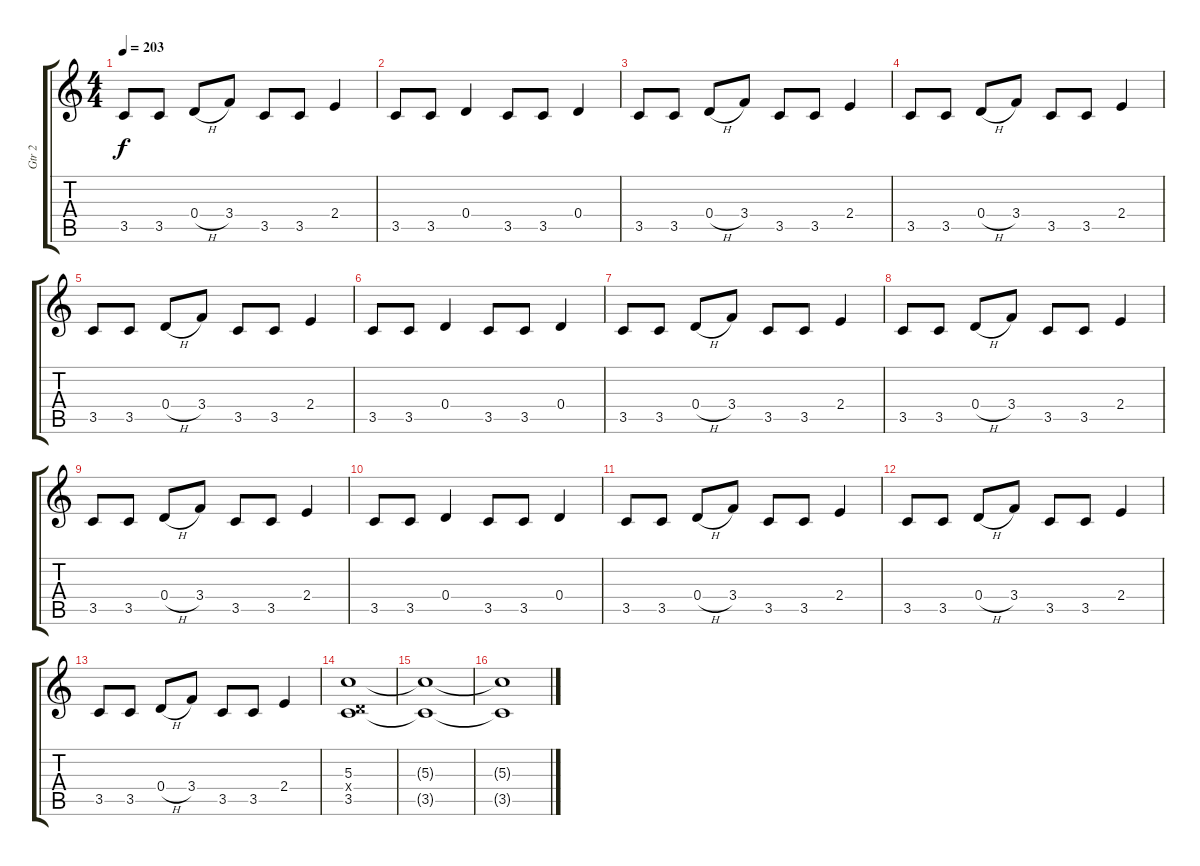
\track ("Gtr 2" "Gtr 2") {instrument distortionguitar}
\staff {score tabs}
\tuning (E4 B3 G3 D3 A2 E2) {hide}
\ts (4 4)
\tempo 203
\clef g2
\ks c
3.5.8{dy f instrument electricguitarmuted} 3.5.8 0.4{h}.8{instrument distortionguitar} 3.4.8 3.5.8{instrument electricguitarmuted} 3.5.8 2.4.4{instrument distortionguitar} |
3.5.8{instrument electricguitarmuted} 3.5.8 0.4.4{instrument distortionguitar} 3.5.8{instrument electricguitarmuted} 3.5.8 0.4.4{instrument distortionguitar} |
3.5.8{instrument electricguitarmuted} 3.5.8 0.4{h}.8{instrument distortionguitar} 3.4.8 3.5.8{instrument electricguitarmuted} 3.5.8 2.4.4{instrument distortionguitar} |
3.5.8{instrument electricguitarmuted} 3.5.8 0.4{h}.8{instrument distortionguitar} 3.4.8 3.5.8{instrument electricguitarmuted} 3.5.8 2.4.4{instrument distortionguitar} |
3.5.8{instrument electricguitarmuted} 3.5.8 0.4{h}.8{instrument distortionguitar} 3.4.8 3.5.8{instrument electricguitarmuted} 3.5.8 2.4.4{instrument distortionguitar} |
3.5.8{instrument electricguitarmuted} 3.5.8 0.4.4{instrument distortionguitar} 3.5.8{instrument electricguitarmuted} 3.5.8 0.4.4{instrument distortionguitar} |
3.5.8{instrument electricguitarmuted} 3.5.8 0.4{h}.8{instrument distortionguitar} 3.4.8 3.5.8{instrument electricguitarmuted} 3.5.8 2.4.4{instrument distortionguitar} |
3.5.8{instrument electricguitarmuted} 3.5.8 0.4{h}.8{instrument distortionguitar} 3.4.8 3.5.8{instrument electricguitarmuted} 3.5.8 2.4.4{instrument distortionguitar} |
3.5.8{instrument electricguitarmuted} 3.5.8 0.4{h}.8{instrument distortionguitar} 3.4.8 3.5.8{instrument electricguitarmuted} 3.5.8 2.4.4{instrument distortionguitar} |
3.5.8{instrument electricguitarmuted} 3.5.8 0.4.4{instrument distortionguitar} 3.5.8{instrument electricguitarmuted} 3.5.8 0.4.4{instrument distortionguitar} |
3.5.8{instrument electricguitarmuted} 3.5.8 0.4{h}.8{instrument distortionguitar} 3.4.8 3.5.8{instrument electricguitarmuted} 3.5.8 2.4.4{instrument distortionguitar} |
3.5.8{instrument electricguitarmuted} 3.5.8 0.4{h}.8{instrument distortionguitar} 3.4.8 3.5.8{instrument electricguitarmuted} 3.5.8 2.4.4{instrument distortionguitar} |
3.5.8{instrument electricguitarmuted} 3.5.8 0.4{h}.8{instrument distortionguitar} 3.4.8 3.5.8{instrument electricguitarmuted} 3.5.8 2.4.4{instrument distortionguitar} |
(5.3 0.4{x} 3.5).1{volume 12 instrument distortionguitar} |
(5.3{t} 3.5{t}).1{volume 11} |
(5.3{t} 3.5{t}).1{volume 9}
